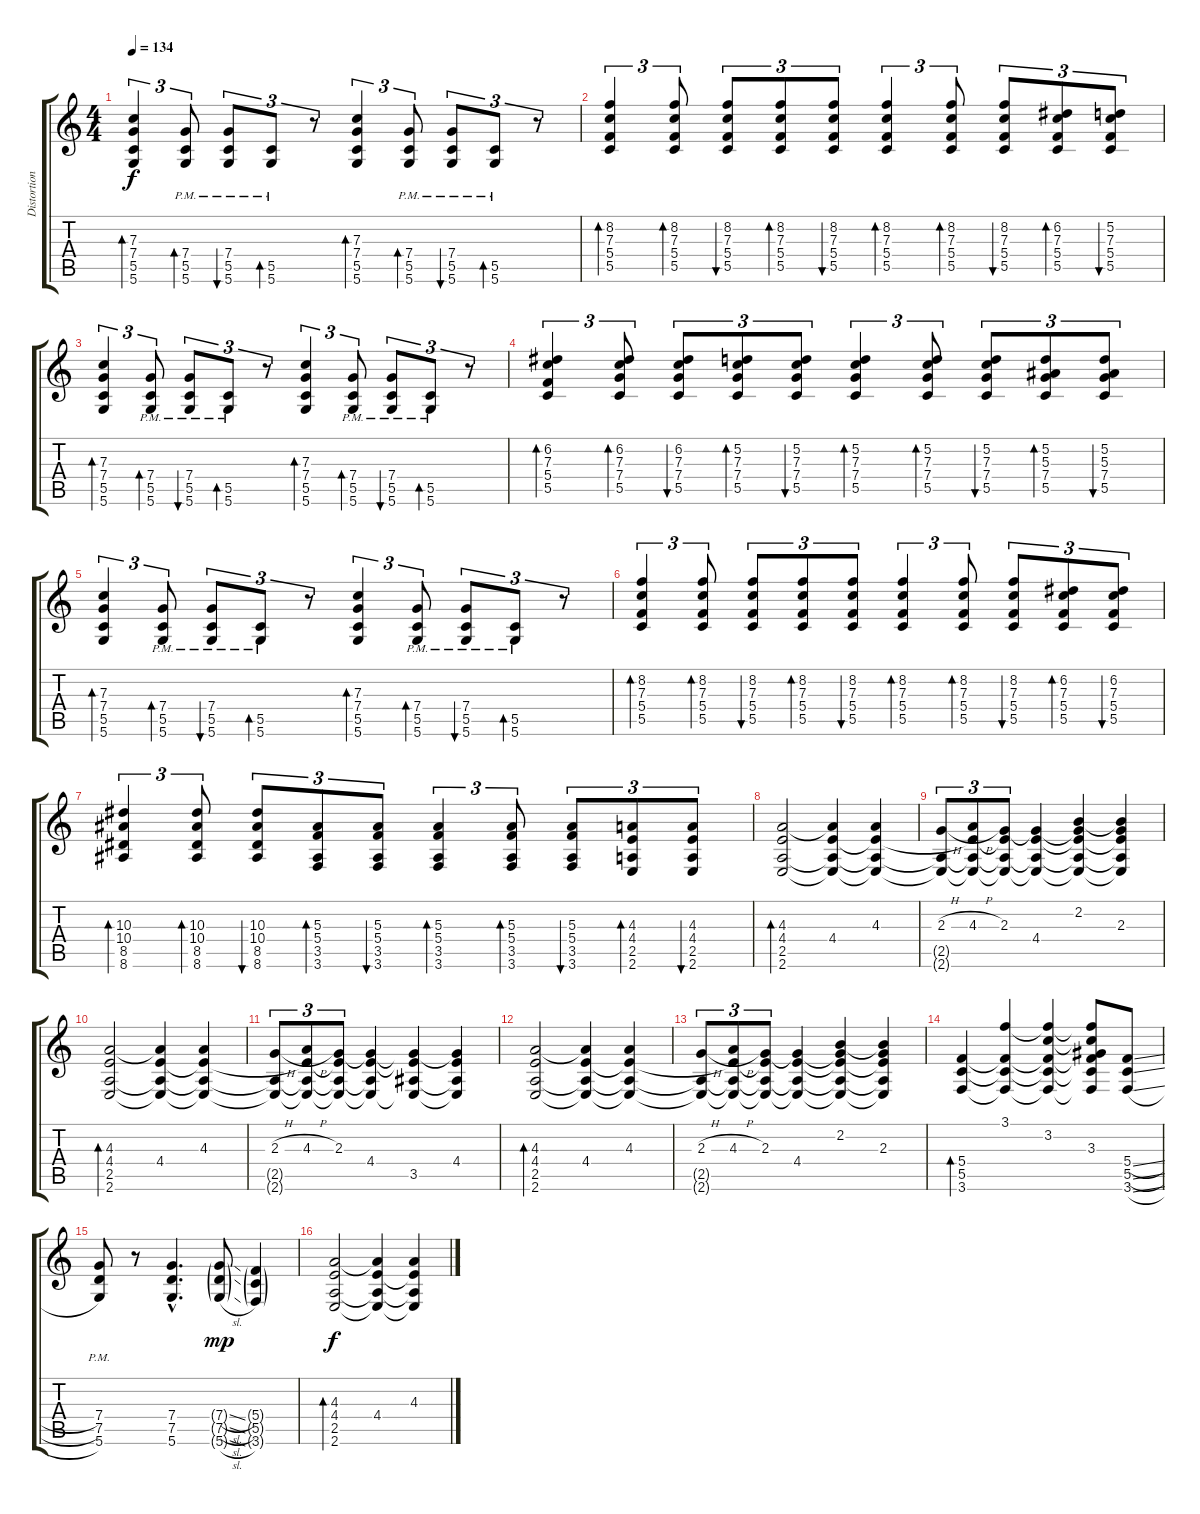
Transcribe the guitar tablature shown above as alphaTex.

\track ("Distortion Guitar" "Distortion") {instrument distortionguitar}
\staff {score tabs}
\tuning (D4 A3 F3 C3 G2 D2) {hide}
\ts (4 4)
\tempo 134
\clef g2
\ks c
(7.3 7.4 5.5 5.6).4{tu (3 2) bd 60 dy f} (7.4{pm} 5.5{pm} 5.6{pm}).8{tu (3 2) bd 60} (7.4{pm} 5.5{pm} 5.6{pm}).8{tu (3 2) bu 60} (5.5{pm} 5.6{pm}).8{tu (3 2) bd 60} r.8{tu (3 2)} (7.3 7.4 5.5 5.6).4{tu (3 2) bd 60} (7.4{pm} 5.5{pm} 5.6{pm}).8{tu (3 2) bd 60} (7.4{pm} 5.5{pm} 5.6{pm}).8{tu (3 2) bu 60} (5.5{pm} 5.6{pm}).8{tu (3 2) bd 60} r.8{tu (3 2)} |
(8.2 7.3 5.4 5.5).4{tu (3 2) bd 60} (8.2 7.3 5.4 5.5).8{tu (3 2) bd 60} (8.2 7.3 5.4 5.5).8{tu (3 2) bu 60} (8.2 7.3 5.4 5.5).8{tu (3 2) bd 60} (8.2 7.3 5.4 5.5).8{tu (3 2) bu 60} (8.2 7.3 5.4 5.5).4{tu (3 2) bd 60} (8.2 7.3 5.4 5.5).8{tu (3 2) bd 60} (8.2 7.3 5.4 5.5).8{tu (3 2) bu 60} (6.2 7.3 5.4 5.5).8{tu (3 2) bd 60} (5.2 7.3 5.4 5.5).8{tu (3 2) bu 60} |
(7.3 7.4 5.5 5.6).4{tu (3 2) bd 60} (7.4{pm} 5.5{pm} 5.6{pm}).8{tu (3 2) bd 60} (7.4{pm} 5.5{pm} 5.6{pm}).8{tu (3 2) bu 60} (5.5{pm} 5.6{pm}).8{tu (3 2) bd 60} r.8{tu (3 2)} (7.3 7.4 5.5 5.6).4{tu (3 2) bd 60} (7.4{pm} 5.5{pm} 5.6{pm}).8{tu (3 2) bd 60} (7.4{pm} 5.5{pm} 5.6{pm}).8{tu (3 2) bu 60} (5.5{pm} 5.6{pm}).8{tu (3 2) bd 60} r.8{tu (3 2)} |
(6.2 7.3 5.4 5.5).4{tu (3 2) bd 60} (6.2 7.3 7.4 5.5).8{tu (3 2) bd 60} (6.2 7.3 7.4 5.5).8{tu (3 2) bu 60} (5.2 7.3 7.4 5.5).8{tu (3 2) bd 60} (5.2 7.3 7.4 5.5).8{tu (3 2) bu 60} (5.2 7.3 7.4 5.5).4{tu (3 2) bd 60} (5.2 7.3 7.4 5.5).8{tu (3 2) bd 60} (5.2 7.3 7.4 5.5).8{tu (3 2) bu 60} (5.2 5.3 7.4 5.5).8{tu (3 2) bd 60} (5.2 5.3 7.4 5.5).8{tu (3 2) bu 60} |
(7.3 7.4 5.5 5.6).4{tu (3 2) bd 60} (7.4{pm} 5.5{pm} 5.6{pm}).8{tu (3 2) bd 60} (7.4{pm} 5.5{pm} 5.6{pm}).8{tu (3 2) bu 60} (5.5{pm} 5.6{pm}).8{tu (3 2) bd 60} r.8{tu (3 2)} (7.3 7.4 5.5 5.6).4{tu (3 2) bd 60} (7.4{pm} 5.5{pm} 5.6{pm}).8{tu (3 2) bd 60} (7.4{pm} 5.5{pm} 5.6{pm}).8{tu (3 2) bu 60} (5.5{pm} 5.6{pm}).8{tu (3 2) bd 60} r.8{tu (3 2)} |
(8.2 7.3 5.4 5.5).4{tu (3 2) bd 60} (8.2 7.3 5.4 5.5).8{tu (3 2) bd 60} (8.2 7.3 5.4 5.5).8{tu (3 2) bu 60} (8.2 7.3 5.4 5.5).8{tu (3 2) bd 60} (8.2 7.3 5.4 5.5).8{tu (3 2) bu 60} (8.2 7.3 5.4 5.5).4{tu (3 2) bd 60} (8.2 7.3 5.4 5.5).8{tu (3 2) bd 60} (8.2 7.3 5.4 5.5).8{tu (3 2) bu 60} (6.2 7.3 5.4 5.5).8{tu (3 2) bd 60} (6.2 7.3 5.4 5.5).8{tu (3 2) bu 60} |
(10.3 10.4 8.5 8.6).4{tu (3 2) bd 60} (10.3 10.4 8.5 8.6).8{tu (3 2) bd 60} (10.3 10.4 8.5 8.6).8{tu (3 2) bu 60} (5.3 5.4 3.5 3.6).8{tu (3 2) bd 60} (5.3 5.4 3.5 3.6).8{tu (3 2) bu 60} (5.3 5.4 3.5 3.6).4{tu (3 2) bd 60} (5.3 5.4 3.5 3.6).8{tu (3 2) bd 60} (5.3 5.4 3.5 3.6).8{tu (3 2) bu 60} (4.3 4.4 2.5 2.6).8{tu (3 2) bd 60} (4.3 4.4 2.5 2.6).8{tu (3 2) bu 60} |
(4.3 4.4 2.5 2.6).2{bd 120} (4.3{t} 4.4 2.5{t} 2.6{t}).4 (4.3 4.4{t} 2.5{t} 2.6{t}).4 |
(2.3{h} 2.5{t} 2.6{t}).8{tu (3 2)} (4.3{h} 4.4{t} 2.5{t} 2.6{t}).8{tu (3 2)} (2.3 4.4{t} 2.5{t} 2.6{t}).8{tu (3 2)} (2.3{t} 4.4 2.5{t} 2.6{t}).4 (2.2 2.3{t} 4.4{t} 2.5{t} 2.6{t}).4 (2.2{t} 2.3 4.4{t} 2.5{t} 2.6{t}).4 |
(4.3 4.4 2.5 2.6).2{bd 120} (4.3{t} 4.4 2.5{t} 2.6{t}).4 (4.3 4.4{t} 2.5{t} 2.6{t}).4 |
(2.3{h} 2.5{t} 2.6{t}).8{tu (3 2)} (4.3{h} 4.4{t} 2.5{t} 2.6{t}).8{tu (3 2)} (2.3 4.4{t} 2.5{t} 2.6{t}).8{tu (3 2)} (2.3{t} 4.4 2.5{t} 2.6{t}).4 (2.3{t} 4.4{t} 3.5 2.6{t}).4 (2.3{t} 4.4 3.5{t} 2.6{t}).4 |
(4.3 4.4 2.5 2.6).2{bd 120} (4.3{t} 4.4 2.5{t} 2.6{t}).4 (4.3 4.4{t} 2.5{t} 2.6{t}).4 |
(2.3{h} 2.5{t} 2.6{t}).8{tu (3 2)} (4.3{h} 4.4{t} 2.5{t} 2.6{t}).8{tu (3 2)} (2.3 4.4{t} 2.5{t} 2.6{t}).8{tu (3 2)} (2.3{t} 4.4 2.5{t} 2.6{t}).4 (2.2 2.3{t} 4.4{t} 2.5{t} 2.6{t}).4 (2.2{t} 2.3 4.4{t} 2.5{t} 2.6{t}).4 |
(5.4 5.5 3.6).4{bd 120} (3.1 5.4{t} 5.5{t} 3.6{t}).4 (3.1{t} 3.2 5.4{t} 5.5{t} 3.6{t}).4 (3.1{t} 3.2{t} 3.3 5.4{t} 5.5{t} 3.6{t}).8 (5.4{sl} 5.5{sl} 3.6{sl}).8 |
(7.4{pm} 7.5{pm} 5.6{pm}).8 r.8 (7.4{hac} 7.5{hac} 5.6{hac}).4{d} (7.4{sl g} 7.5{sl g} 5.6{sl g}).8{dy mp} (5.4{g} 5.5{g} 3.6{g}).4 |
(4.3 4.4 2.5 2.6).2{bd 120 dy f} (4.3{t} 4.4 2.5{t} 2.6{t}).4 (4.3 4.4{t} 2.5{t} 2.6{t}).4
